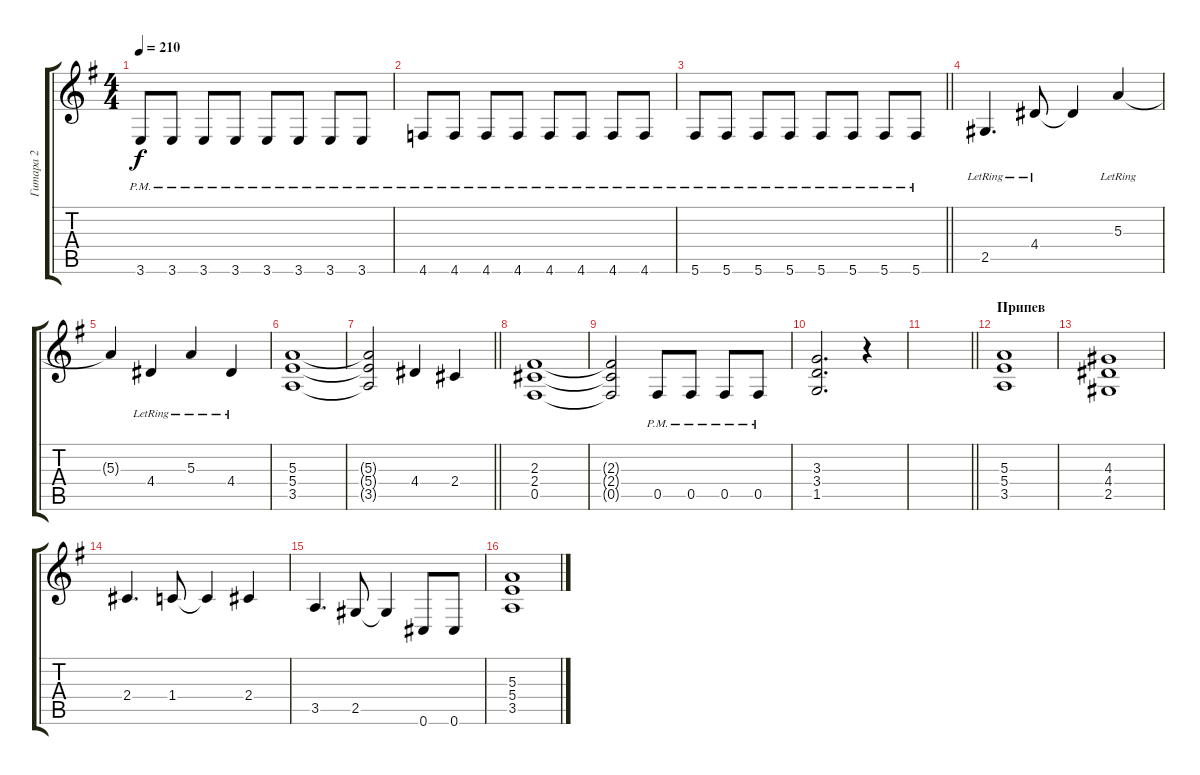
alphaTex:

\track ("Гитара 2" "Гитара 2") {instrument distortionguitar}
\staff {score tabs}
\tuning (Db4 Ab3 E3 B2 Gb2 Db2) {hide}
\ts (4 4)
\tempo 210
\clef g2
\ks g
3.6{pm}.8{dy f} 3.6{pm}.8 3.6{pm}.8 3.6{pm}.8 3.6{pm}.8 3.6{pm}.8 3.6{pm}.8 3.6{pm}.8 |
4.6{pm}.8 4.6{pm}.8 4.6{pm}.8 4.6{pm}.8 4.6{pm}.8 4.6{pm}.8 4.6{pm}.8 4.6{pm}.8 |
\barLineRight lightlight
5.6{pm}.8 5.6{pm}.8 5.6{pm}.8 5.6{pm}.8 5.6{pm}.8 5.6{pm}.8 5.6{pm}.8 5.6{pm}.8 |
\section ("" "")
2.5{lr}.4{d} 4.4{lr}.8 4.4{t}.4 5.3{lr}.4 |
5.3{t}.4 4.4{lr}.4 5.3{lr}.4 4.4{lr}.4 |
(5.3 5.4 3.5).1 |
\barLineRight lightlight
(5.3{t} 5.4{t} 3.5{t}).2 4.4.4 2.4.4 |
(2.3 2.4 0.5).1 |
(2.3{t} 2.4{t} 0.5{t}).2 0.5{pm}.8 0.5{pm}.8 0.5{pm}.8 0.5{pm}.8 |
(3.3 3.4 1.5).2{d} r.4 |
\barLineRight lightlight
|
\section ("" "Припев")
(5.3 5.4 3.5).1 |
(4.3 4.4 2.5).1 |
2.4.4{d} 1.4.8 1.4{t}.4 2.4.4 |
3.5.4{d} 2.5.8 2.5{t}.4 0.6.8 0.6.8 |
(5.3 5.4 3.5).1
